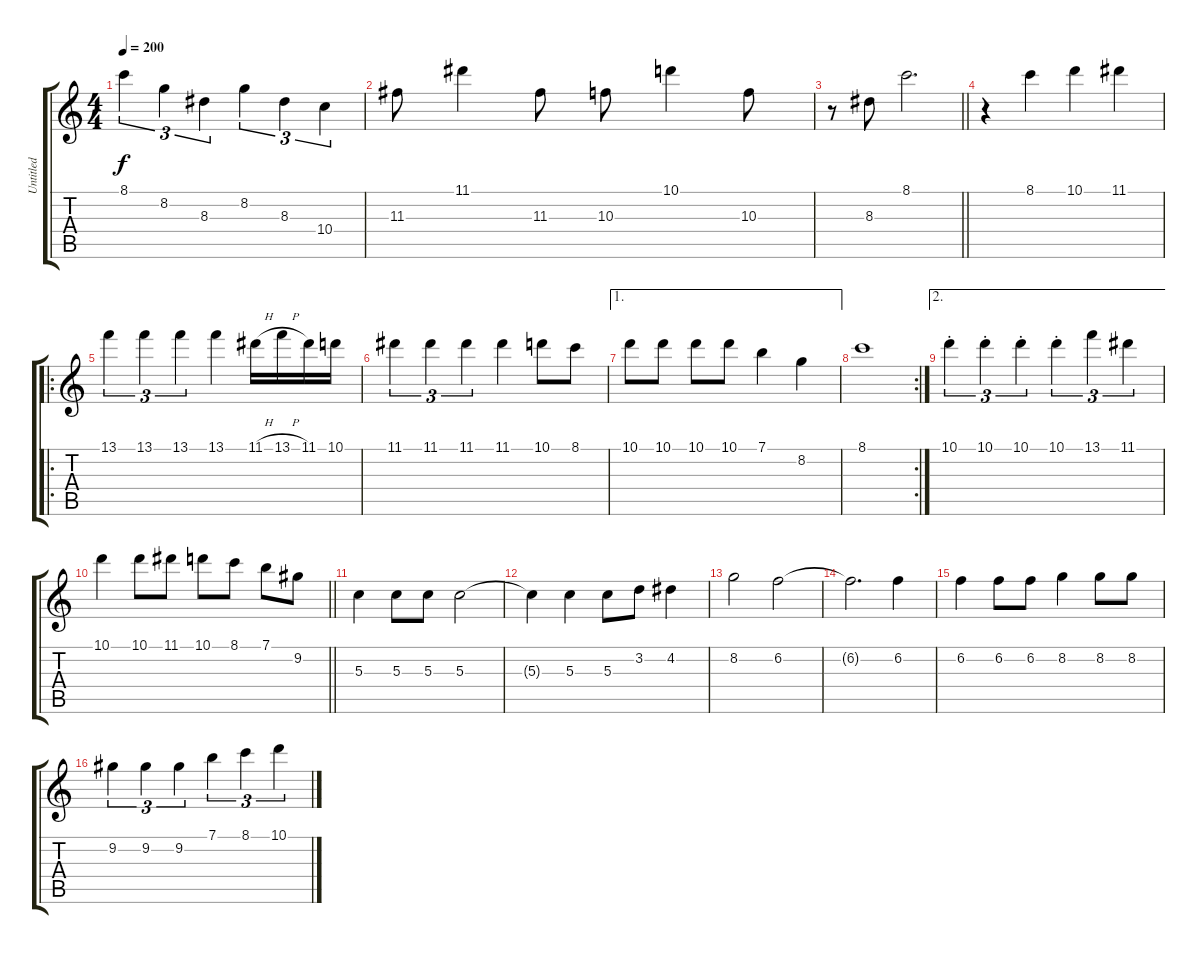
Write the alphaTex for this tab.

\track ("Untitled" "Untitled") {instrument acousticguitarsteel}
\staff {score tabs}
\tuning (E4 B3 G3 D3 A2 E2) {hide}
\ts (4 4)
\tempo 200
\clef g2
\ks c
8.1.4{tu (3 2) dy f} 8.2.4{tu (3 2)} 8.3.4{tu (3 2)} 8.2.4{tu (3 2)} 8.3.4{tu (3 2)} 10.4.4{tu (3 2)} |
11.3.8 11.1.4 11.3.8 10.3.8 10.1.4 10.3.8 |
\barLineRight lightlight
r.8 8.3.8 8.1.2{d} |
r.4 8.1.4 10.1.4 11.1.4 |
\ro
13.1.4{tu (3 2)} 13.1.4{tu (3 2)} 13.1.4{tu (3 2)} 13.1.4 11.1{h}.16 13.1{h}.16 11.1.16 10.1.16 |
11.1.4{tu (3 2)} 11.1.4{tu (3 2)} 11.1.4{tu (3 2)} 11.1.4 10.1.8 8.1.8 |
\ae 1
10.1.8 10.1.8 10.1.8 10.1.8 7.1.4 8.2.4 |
\rc 2
8.1.1 |
\ae 2
10.1{st}.4{tu (3 2)} 10.1{st}.4{tu (3 2)} 10.1{st}.4{tu (3 2)} 10.1{st}.4{tu (3 2)} 13.1.4{tu (3 2)} 11.1.4{tu (3 2)} |
\barLineRight lightlight
10.1.4 10.1.8 11.1.8 10.1.8 8.1.8 7.1.8 9.2.8 |
5.3.4 5.3.8 5.3.8 5.3.2 |
5.3{t}.4 5.3.4 5.3.8 3.2.8 4.2.4 |
8.2.2 6.2.2 |
6.2{t}.2{d} 6.2.4 |
6.2.4 6.2.8 6.2.8 8.2.4 8.2.8 8.2.8 |
9.2.4{tu (3 2)} 9.2.4{tu (3 2)} 9.2.4{tu (3 2)} 7.1.4{tu (3 2)} 8.1.4{tu (3 2)} 10.1.4{tu (3 2)}
